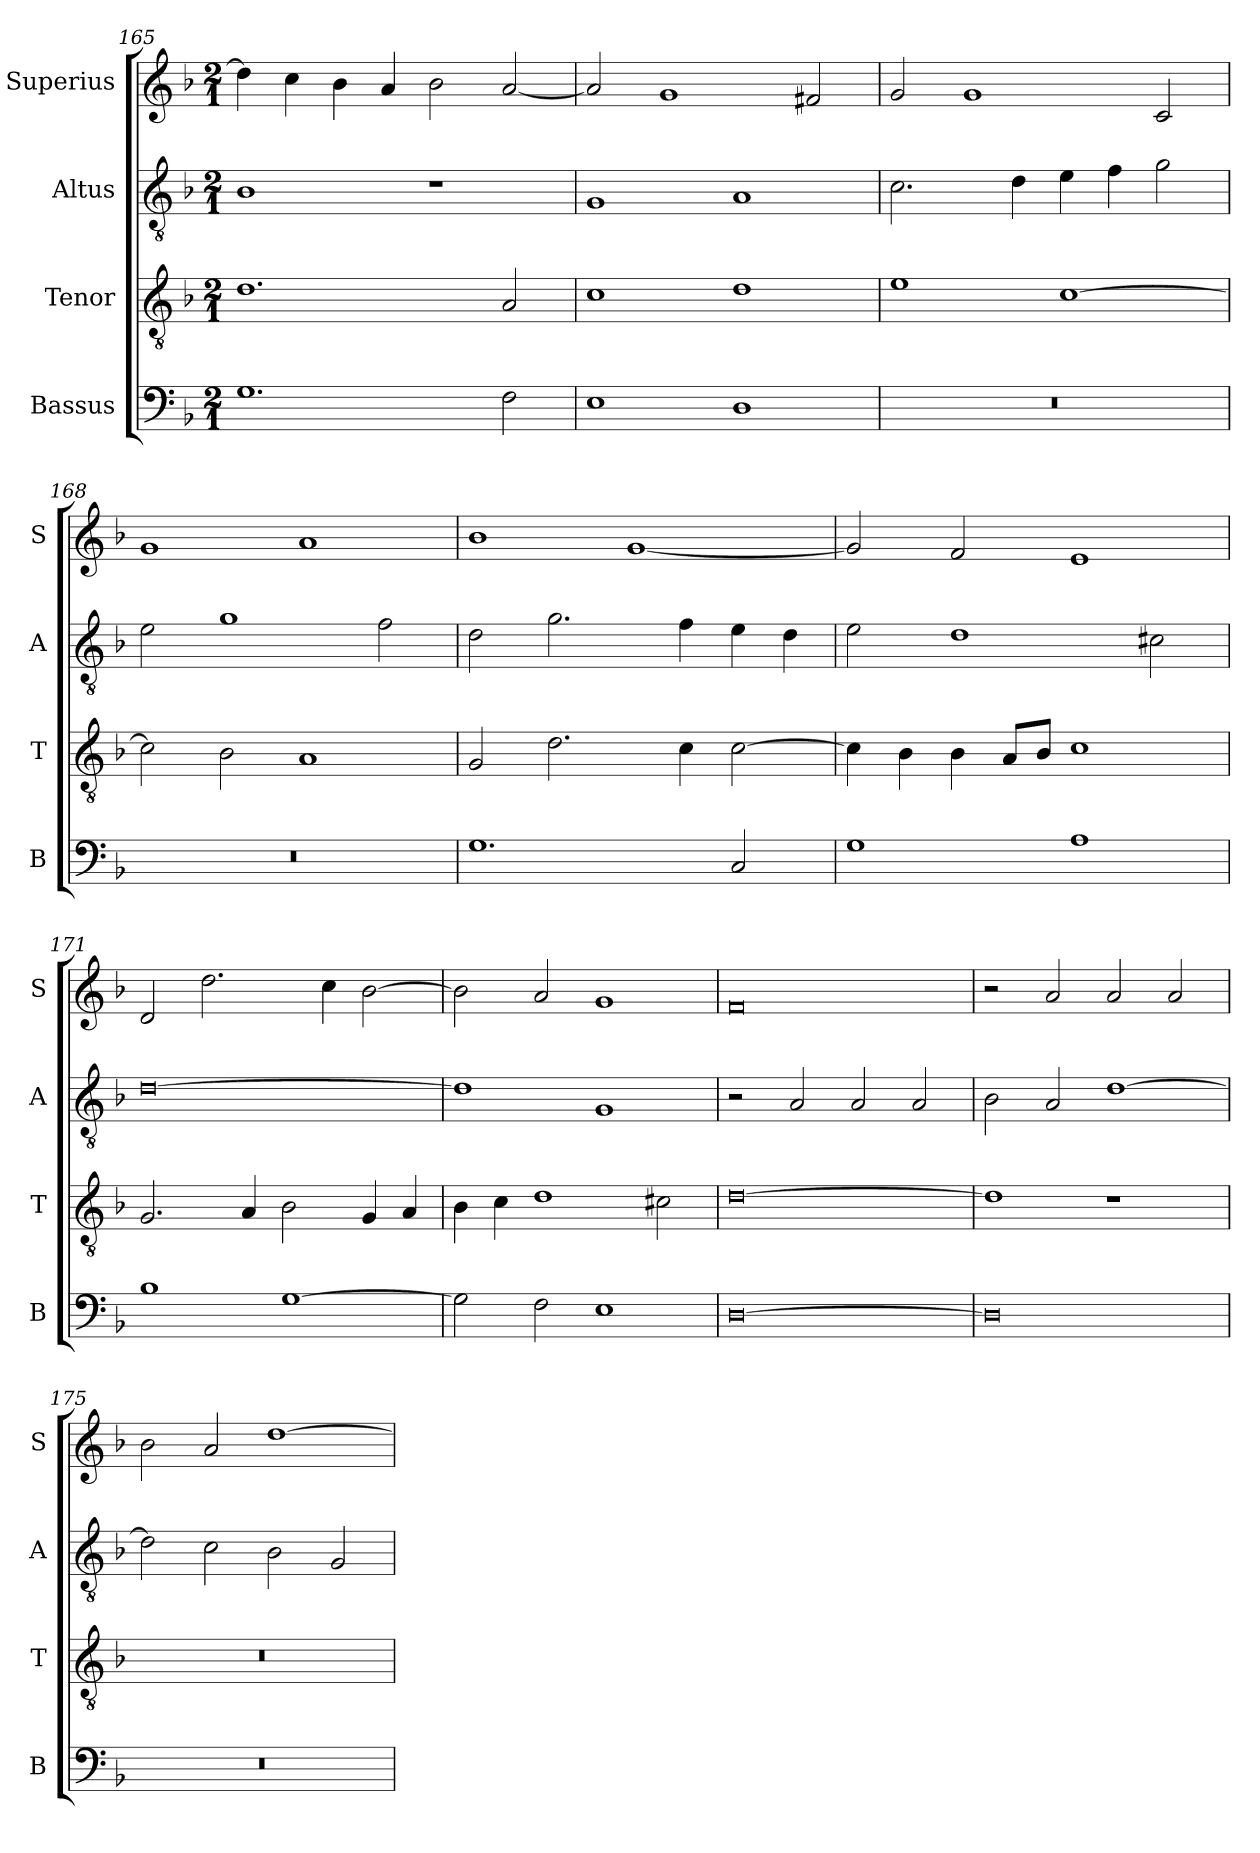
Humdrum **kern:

**kern	**kern	**kern	**kern
*part4	*part3	*part2	*part1
*staff4	*staff3	*staff2	*staff1
*I"Bassus	*I"Tenor	*I"Altus	*I"Superius
*I'B	*I'T	*I'A	*I'S
*clefF4	*clefGv2	*clefGv2	*clefG2
*k[b-]	*k[b-]	*k[b-]	*k[b-]
*F:	*F:	*F:	*F:
*M2/1	*M2/1	*M2/1	*M2/1
=165	=165	=165	=165
1.G	1.d	1B-	4dd]
.	.	.	4cc
.	.	.	4b-
.	.	.	4a
.	.	1r	2b-
2F	2A	.	[2a
=166	=166	=166	=166
1E	1c	1G	2a]
.	.	.	1g
1D	1d	1A	.
.	.	.	2f#X
=167	=167	=167	=167
0r	1e	2.c	2g
.	.	.	1g
.	.	4d	.
.	[1c	4e	.
.	.	4f	.
.	.	2g	2c
=168	=168	=168	=168
0r	2c]	2e	1g
.	2B-	1g	.
.	1A	.	1a
.	.	2f	.
=169	=169	=169	=169
1.G	2G	2d	1b-
.	2.d	2.g	.
.	.	.	[1g
.	4c	4f	.
2C	[2c	4e	.
.	.	4d	.
=170	=170	=170	=170
1G	4c]	2e	2g]
.	4B-	.	.
.	4B-	1d	2f
.	8AL	.	.
.	8B-J	.	.
1A	1c	.	1e
.	.	2c#X	.
=171	=171	=171	=171
1B-	2.G	[0d	2d
.	.	.	2.dd
.	4A	.	.
[1G	2B-	.	.
.	.	.	4cc
.	4G	.	[2b-
.	4A	.	.
=172	=172	=172	=172
2G]	4B-	1d]	2b-]
.	4c	.	.
2F	1d	.	2a
1E	.	1G	1g
.	2c#X	.	.
=173	=173	=173	=173
[0D	[0d	2r	0f
.	.	2A	.
.	.	2A	.
.	.	2A	.
=174	=174	=174	=174
0D]	1d]	2B-	2r
.	.	2A	2a
.	1r	[1d	2a
.	.	.	2a
=175	=175	=175	=175
0r	0r	2d]	2b-
.	.	2c	2a
.	.	2B-	[1dd
.	.	2G	.
=	=	=	=
*-	*-	*-	*-
